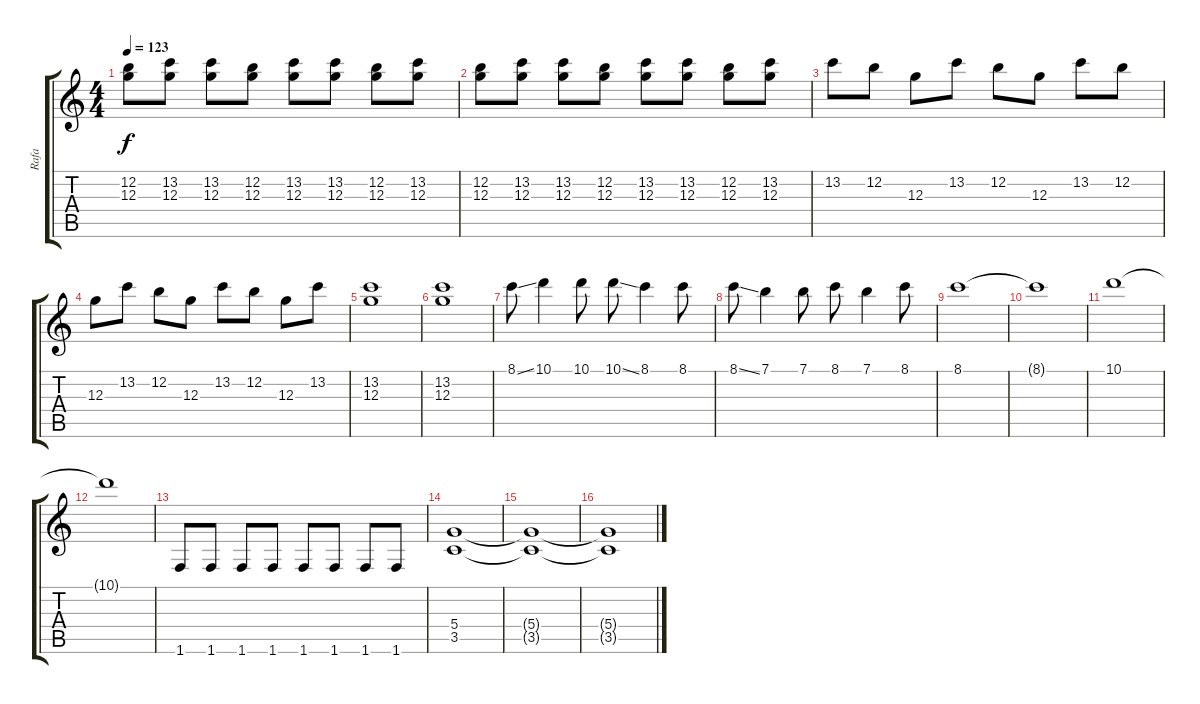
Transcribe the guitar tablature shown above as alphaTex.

\track ("Rafa" "Rafa") {instrument distortionguitar}
\staff {score tabs}
\tuning (E4 B3 G3 D3 A2 E2) {hide}
\ts (4 4)
\tempo 123
\clef g2
\ks c
(12.2 12.3).8{dy f} (13.2 12.3).8 (13.2 12.3).8 (12.2 12.3).8 (13.2 12.3).8 (13.2 12.3).8 (12.2 12.3).8 (13.2 12.3).8 |
(12.2 12.3).8 (13.2 12.3).8 (13.2 12.3).8 (12.2 12.3).8 (13.2 12.3).8 (13.2 12.3).8 (12.2 12.3).8 (13.2 12.3).8 |
13.2.8 12.2.8 12.3.8 13.2.8 12.2.8 12.3.8 13.2.8 12.2.8 |
12.3.8 13.2.8 12.2.8 12.3.8 13.2.8 12.2.8 12.3.8 13.2.8 |
(13.2 12.3).1 |
(13.2 12.3).1 |
8.1{ss}.8 10.1.4 10.1.8 10.1{ss}.8 8.1.4 8.1.8 |
8.1{ss}.8 7.1.4 7.1.8 8.1.8 7.1.4 8.1.8 |
8.1.1 |
8.1{t}.1 |
10.1.1 |
10.1{t}.1 |
1.6.8{volume 8} 1.6.8 1.6.8 1.6.8 1.6.8 1.6.8 1.6.8 1.6.8 |
(5.4 3.5).1{volume 1} |
(5.4{t} 3.5{t}).1 |
(5.4{t} 3.5{t}).1
